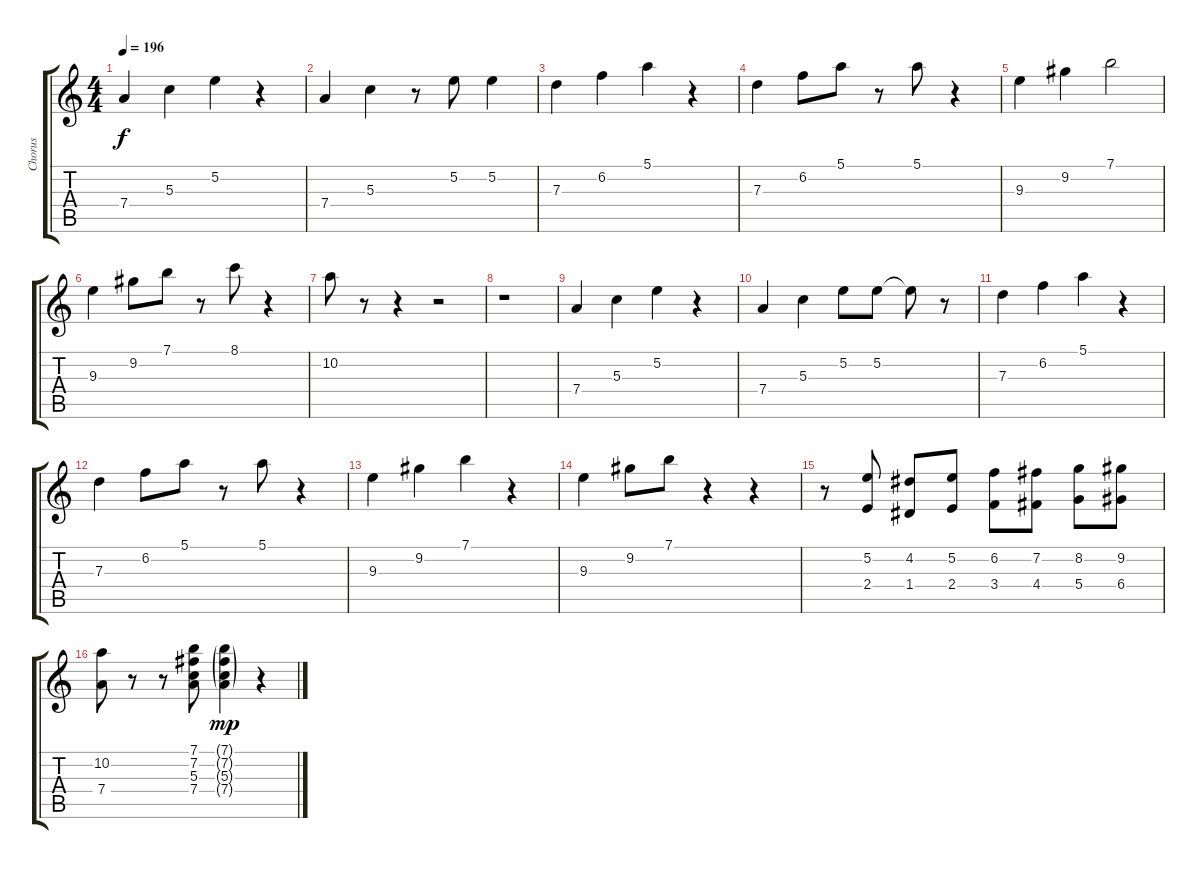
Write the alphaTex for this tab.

\track ("Chorus" "Chorus") {instrument acousticguitarsteel}
\staff {score tabs}
\tuning (E4 B3 G3 D3 A2 E2) {hide}
\ts (4 4)
\tempo 196
\clef g2
\ks c
7.4.4{dy f} 5.3.4 5.2.4 r.4 |
7.4.4 5.3.4 r.8 5.2.8 5.2.4 |
7.3.4 6.2.4 5.1.4 r.4 |
7.3.4 6.2.8 5.1.8 r.8 5.1.8 r.4 |
9.3.4 9.2.4 7.1.2 |
9.3.4 9.2.8 7.1.8 r.8 8.1.8 r.4 |
10.2.8 r.8 r.4 r.2 |
r.1 |
7.4.4 5.3.4 5.2.4 r.4 |
7.4.4 5.3.4 5.2.8 5.2.8 5.2{t}.8 r.8 |
7.3.4 6.2.4 5.1.4 r.4 |
7.3.4 6.2.8 5.1.8 r.8 5.1.8 r.4 |
9.3.4 9.2.4 7.1.4 r.4 |
9.3.4 9.2.8 7.1.8 r.4 r.4 |
r.8 (5.2 2.4).8 (4.2 1.4).8 (5.2 2.4).8 (6.2 3.4).8 (7.2 4.4).8 (8.2 5.4).8 (9.2 6.4).8 |
(10.2 7.4).8 r.8 r.8 (7.1 7.2 5.3 7.4).8 (7.1{g} 7.2{g} 5.3{g} 7.4{g}).4{dy mp} r.4
